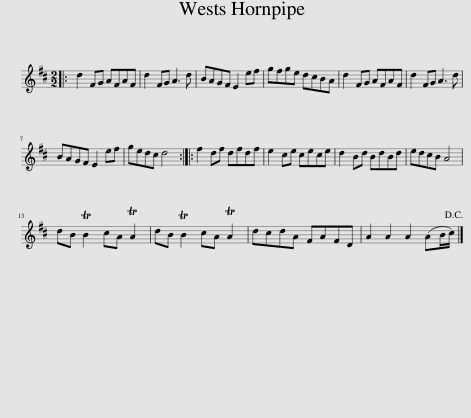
X:1
L:1/8
M:2/2
I:linebreak $
K:D
V:1 treble
V:1
|: d2 FG AFAF | d2 FG A3 d | BAGF E2 ef | gfge dcBA | d2 FG AFAF | %5
 d2 FG A3 d |$ BAGF E2 ef | gedc d4 :: f2 df dfdf | e2 ce cece | %10
 d2 Bd BdBd | edcB A4 |$ dB TB2 cA TA2 | dB TB2 cA TA2 | dcdA FAFD | %15
 A2 A2 A2 (AB/c/)!D.C.! |] %16
